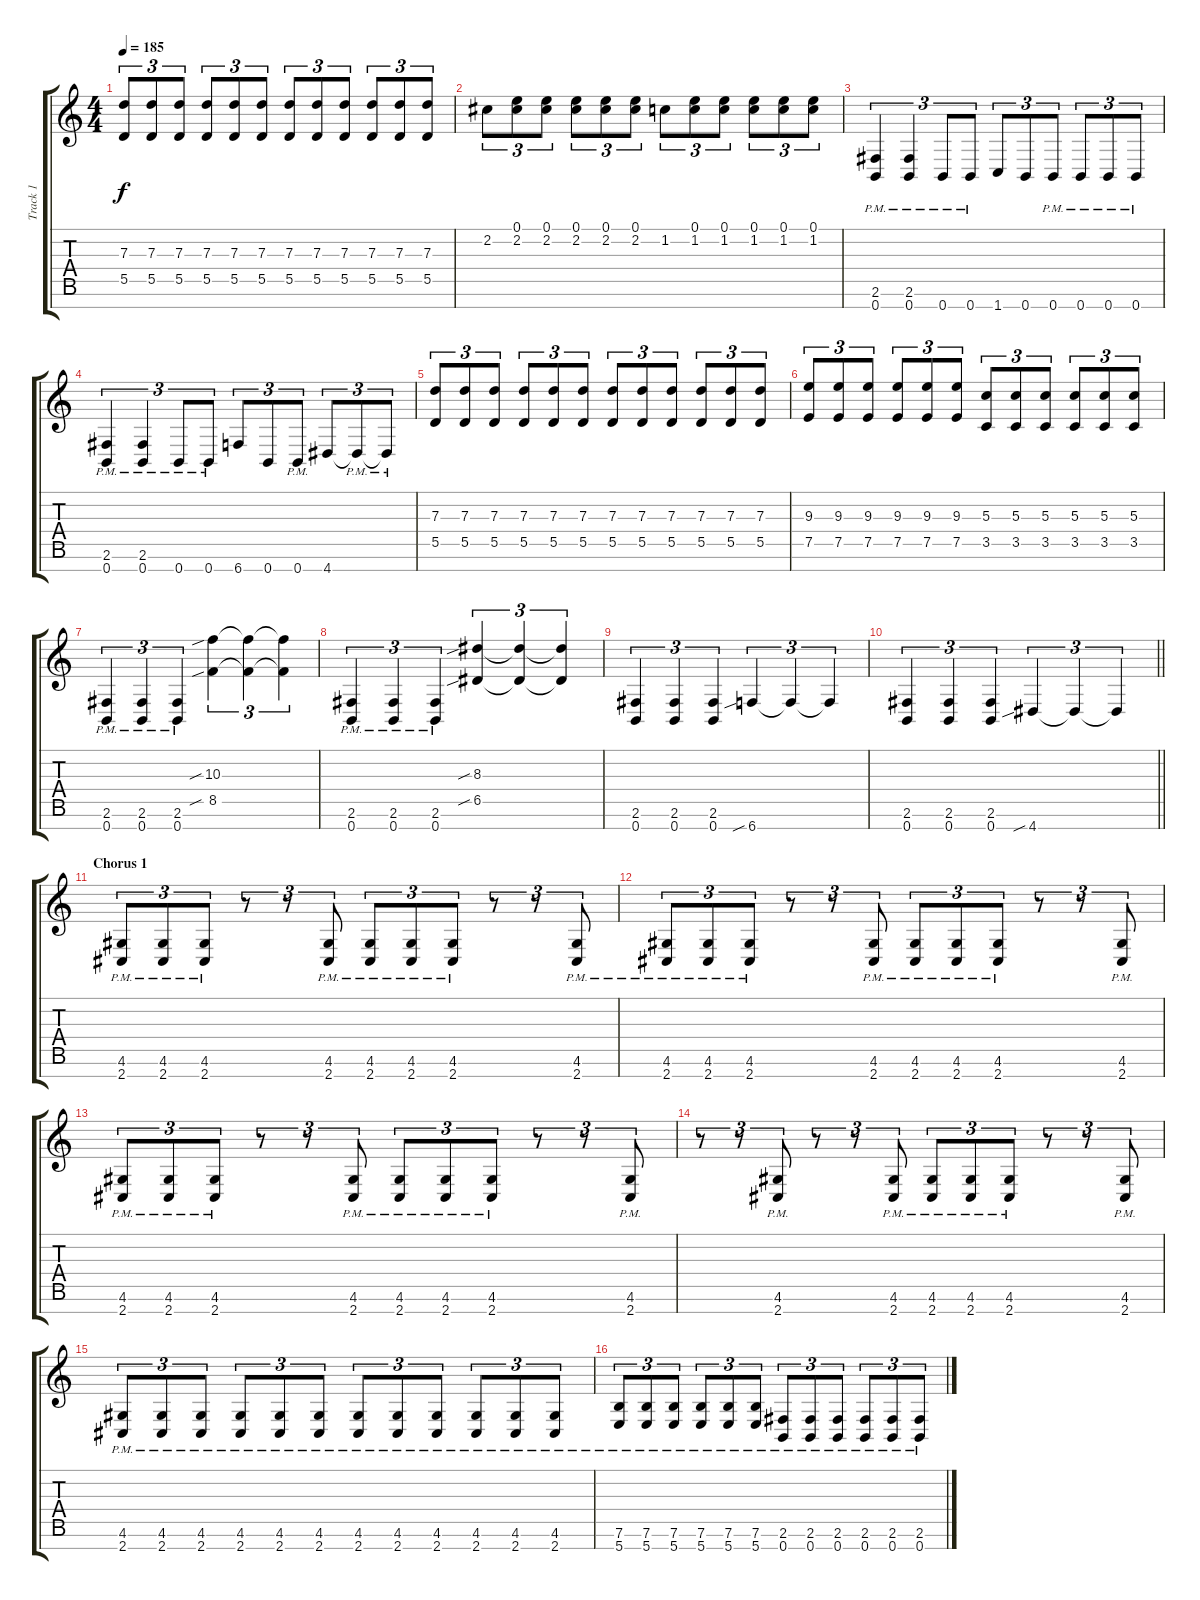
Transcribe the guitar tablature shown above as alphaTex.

\track ("Track 1" "Track 1") {instrument distortionguitar}
\staff {score tabs}
\tuning (E4 B3 G3 D3 A2 E2 B1) {hide}
\ts (4 4)
\tempo 185
\clef g2
\ks c
(7.3 5.5).8{tu (3 2) dy f} (7.3 5.5).8{tu (3 2)} (7.3 5.5).8{tu (3 2)} (7.3 5.5).8{tu (3 2)} (7.3 5.5).8{tu (3 2)} (7.3 5.5).8{tu (3 2)} (7.3 5.5).8{tu (3 2)} (7.3 5.5).8{tu (3 2)} (7.3 5.5).8{tu (3 2)} (7.3 5.5).8{tu (3 2)} (7.3 5.5).8{tu (3 2)} (7.3 5.5).8{tu (3 2)} |
2.2.8{tu (3 2)} (0.1 2.2).8{tu (3 2)} (0.1 2.2).8{tu (3 2)} (0.1 2.2).8{tu (3 2)} (0.1 2.2).8{tu (3 2)} (0.1 2.2).8{tu (3 2)} 1.2.8{tu (3 2)} (0.1 1.2).8{tu (3 2)} (0.1 1.2).8{tu (3 2)} (0.1 1.2).8{tu (3 2)} (0.1 1.2).8{tu (3 2)} (0.1 1.2).8{tu (3 2)} |
(2.6{pm} 0.7{pm}).4{tu (3 2)} (2.6{pm} 0.7{pm}).4{tu (3 2)} 0.7{pm}.8{tu (3 2)} 0.7{pm}.8{tu (3 2)} 1.7.8{tu (3 2)} 0.7.8{tu (3 2)} 0.7{pm}.8{tu (3 2)} 0.7{pm}.8{tu (3 2)} 0.7{pm}.8{tu (3 2)} 0.7{pm}.8{tu (3 2)} |
(2.6{pm} 0.7{pm}).4{tu (3 2)} (2.6{pm} 0.7{pm}).4{tu (3 2)} 0.7{pm}.8{tu (3 2)} 0.7{pm}.8{tu (3 2)} 6.7.8{tu (3 2)} 0.7.8{tu (3 2)} 0.7{pm}.8{tu (3 2)} 4.7.8{tu (3 2)} 4.7{pm t}.8{tu (3 2)} 4.7{pm t}.8{tu (3 2)} |
(7.3 5.5).8{tu (3 2)} (7.3 5.5).8{tu (3 2)} (7.3 5.5).8{tu (3 2)} (7.3 5.5).8{tu (3 2)} (7.3 5.5).8{tu (3 2)} (7.3 5.5).8{tu (3 2)} (7.3 5.5).8{tu (3 2)} (7.3 5.5).8{tu (3 2)} (7.3 5.5).8{tu (3 2)} (7.3 5.5).8{tu (3 2)} (7.3 5.5).8{tu (3 2)} (7.3 5.5).8{tu (3 2)} |
(9.3 7.5).8{tu (3 2)} (9.3 7.5).8{tu (3 2)} (9.3 7.5).8{tu (3 2)} (9.3 7.5).8{tu (3 2)} (9.3 7.5).8{tu (3 2)} (9.3 7.5).8{tu (3 2)} (5.3 3.5).8{tu (3 2)} (5.3 3.5).8{tu (3 2)} (5.3 3.5).8{tu (3 2)} (5.3 3.5).8{tu (3 2)} (5.3 3.5).8{tu (3 2)} (5.3 3.5).8{tu (3 2)} |
(2.6{pm} 0.7{pm}).4{tu (3 2)} (2.6{pm} 0.7{pm}).4{tu (3 2)} (2.6{pm} 0.7{pm}).4{tu (3 2)} (10.3{sib} 8.5{sib}).4{tu (3 2)} (10.3{t} 8.5{t}).4{tu (3 2)} (10.3{t} 8.5{t}).4{tu (3 2)} |
(2.6{pm} 0.7{pm}).4{tu (3 2)} (2.6{pm} 0.7{pm}).4{tu (3 2)} (2.6{pm} 0.7{pm}).4{tu (3 2)} (8.3{sib} 6.5{sib}).4{tu (3 2)} (8.3{t} 6.5{t}).4{tu (3 2)} (8.3{t} 6.5{t}).4{tu (3 2)} |
(2.6 0.7).4{tu (3 2)} (2.6 0.7).4{tu (3 2)} (2.6 0.7).4{tu (3 2)} 6.7{sib}.4{tu (3 2)} 6.7{t}.4{tu (3 2)} 6.7{t}.4{tu (3 2)} |
\barLineRight lightlight
(2.6 0.7).4{tu (3 2)} (2.6 0.7).4{tu (3 2)} (2.6 0.7).4{tu (3 2)} 4.7{sib}.4{tu (3 2)} 4.7{t}.4{tu (3 2)} 4.7{t}.4{tu (3 2)} |
\section ("" "Chorus 1")
(4.6{pm} 2.7{pm}).8{tu (3 2)} (4.6{pm} 2.7{pm}).8{tu (3 2)} (4.6{pm} 2.7{pm}).8{tu (3 2)} r.8{tu (3 2)} r.8{tu (3 2)} (4.6{pm} 2.7{pm}).8{tu (3 2)} (4.6{pm} 2.7{pm}).8{tu (3 2)} (4.6{pm} 2.7{pm}).8{tu (3 2)} (4.6{pm} 2.7{pm}).8{tu (3 2)} r.8{tu (3 2)} r.8{tu (3 2)} (4.6{pm} 2.7{pm}).8{tu (3 2)} |
(4.6{pm} 2.7{pm}).8{tu (3 2)} (4.6{pm} 2.7{pm}).8{tu (3 2)} (4.6{pm} 2.7{pm}).8{tu (3 2)} r.8{tu (3 2)} r.8{tu (3 2)} (4.6{pm} 2.7{pm}).8{tu (3 2)} (4.6{pm} 2.7{pm}).8{tu (3 2)} (4.6{pm} 2.7{pm}).8{tu (3 2)} (4.6{pm} 2.7{pm}).8{tu (3 2)} r.8{tu (3 2)} r.8{tu (3 2)} (4.6{pm} 2.7{pm}).8{tu (3 2)} |
(4.6{pm} 2.7{pm}).8{tu (3 2)} (4.6{pm} 2.7{pm}).8{tu (3 2)} (4.6{pm} 2.7{pm}).8{tu (3 2)} r.8{tu (3 2)} r.8{tu (3 2)} (4.6{pm} 2.7{pm}).8{tu (3 2)} (4.6{pm} 2.7{pm}).8{tu (3 2)} (4.6{pm} 2.7{pm}).8{tu (3 2)} (4.6{pm} 2.7{pm}).8{tu (3 2)} r.8{tu (3 2)} r.8{tu (3 2)} (4.6{pm} 2.7{pm}).8{tu (3 2)} |
r.8{tu (3 2)} r.8{tu (3 2)} (4.6{pm} 2.7{pm}).8{tu (3 2)} r.8{tu (3 2)} r.8{tu (3 2)} (4.6{pm} 2.7{pm}).8{tu (3 2)} (4.6{pm} 2.7{pm}).8{tu (3 2)} (4.6{pm} 2.7{pm}).8{tu (3 2)} (4.6{pm} 2.7{pm}).8{tu (3 2)} r.8{tu (3 2)} r.8{tu (3 2)} (4.6{pm} 2.7{pm}).8{tu (3 2)} |
(4.6{pm} 2.7{pm}).8{tu (3 2)} (4.6{pm} 2.7{pm}).8{tu (3 2)} (4.6{pm} 2.7{pm}).8{tu (3 2)} (4.6{pm} 2.7{pm}).8{tu (3 2)} (4.6{pm} 2.7{pm}).8{tu (3 2)} (4.6{pm} 2.7{pm}).8{tu (3 2)} (4.6{pm} 2.7{pm}).8{tu (3 2)} (4.6{pm} 2.7{pm}).8{tu (3 2)} (4.6{pm} 2.7{pm}).8{tu (3 2)} (4.6{pm} 2.7{pm}).8{tu (3 2)} (4.6{pm} 2.7{pm}).8{tu (3 2)} (4.6{pm} 2.7{pm}).8{tu (3 2)} |
(7.6{pm} 5.7{pm}).8{tu (3 2)} (7.6{pm} 5.7{pm}).8{tu (3 2)} (7.6{pm} 5.7{pm}).8{tu (3 2)} (7.6{pm} 5.7{pm}).8{tu (3 2)} (7.6{pm} 5.7{pm}).8{tu (3 2)} (7.6{pm} 5.7{pm}).8{tu (3 2)} (2.6{pm} 0.7{pm}).8{tu (3 2)} (2.6{pm} 0.7{pm}).8{tu (3 2)} (2.6{pm} 0.7{pm}).8{tu (3 2)} (2.6{pm} 0.7{pm}).8{tu (3 2)} (2.6{pm} 0.7{pm}).8{tu (3 2)} (2.6{pm} 0.7{pm}).8{tu (3 2)}
